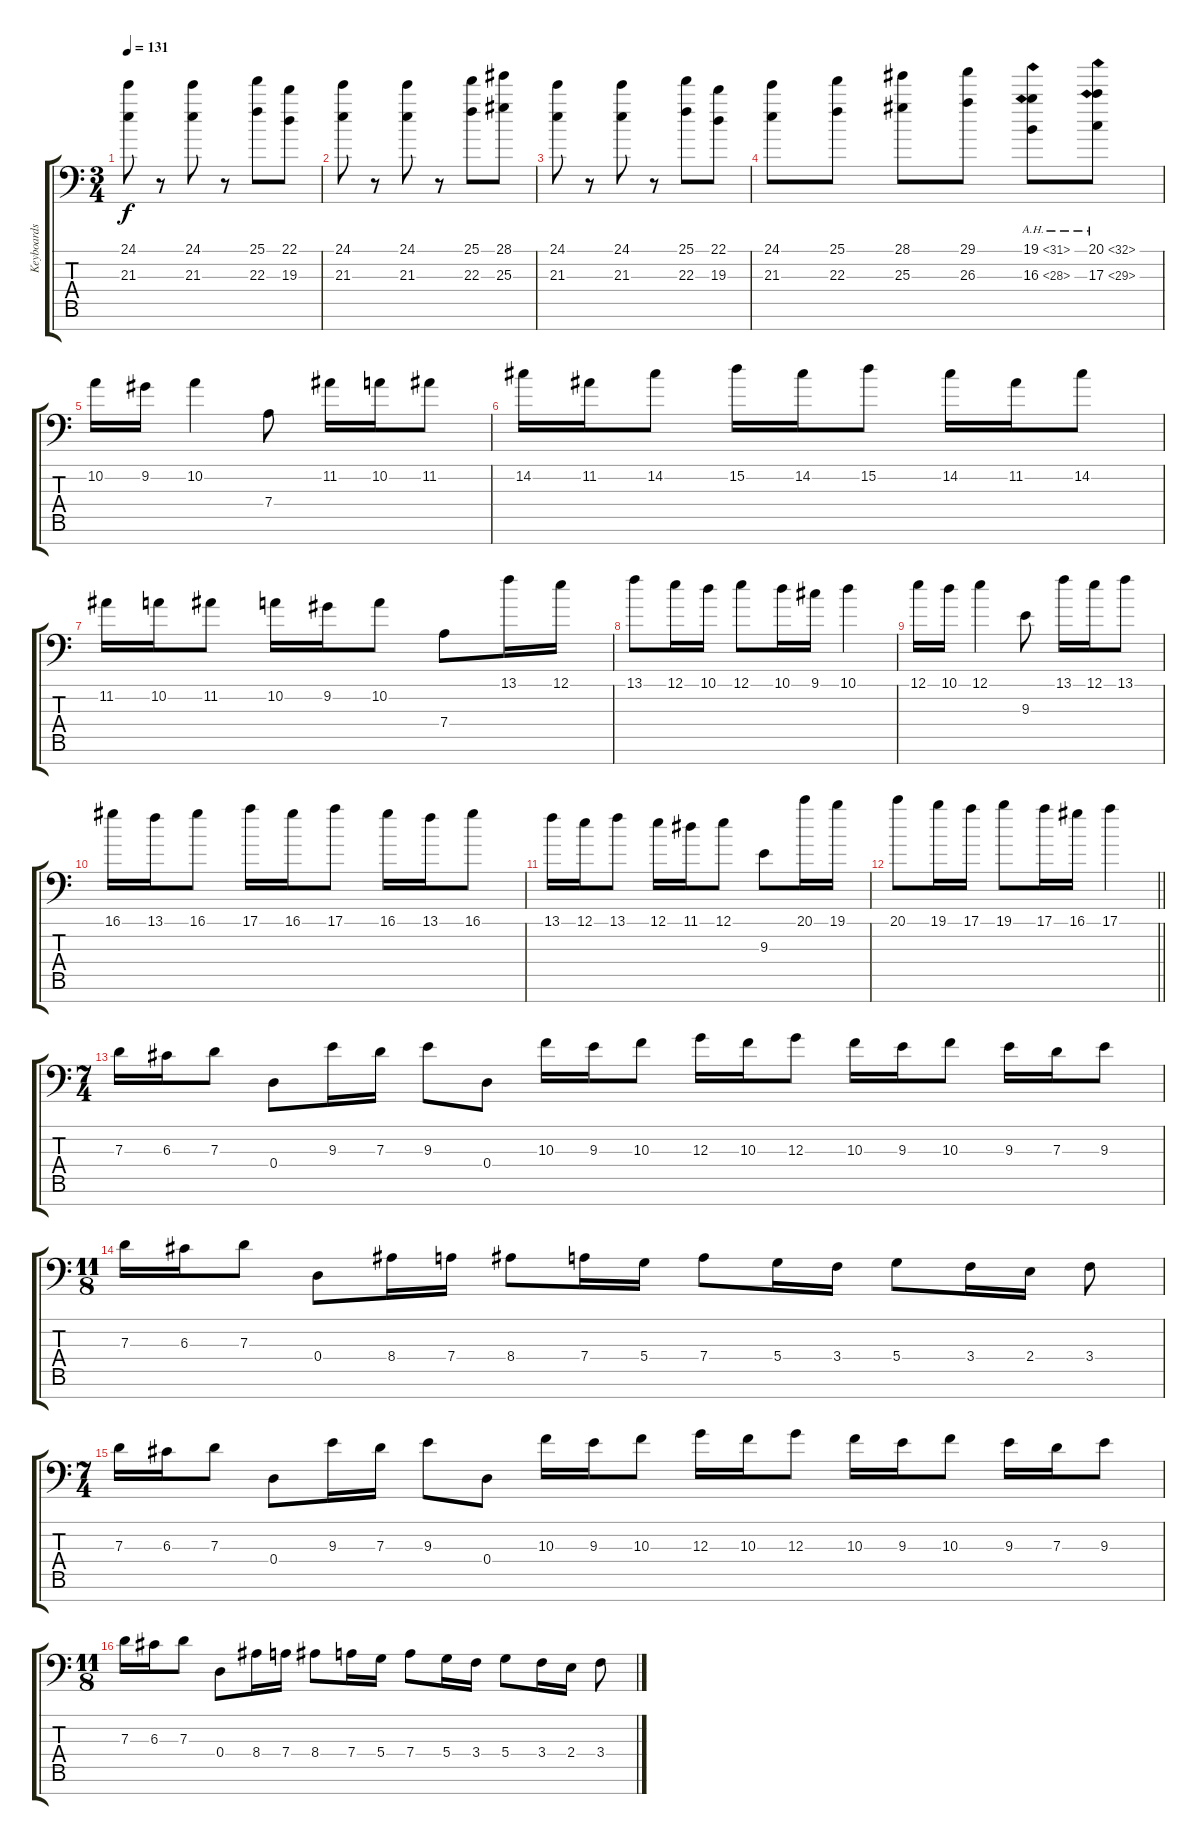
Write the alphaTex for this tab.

\track ("Keyboards 1" "Keyboards ") {instrument rockorgan}
\staff {score tabs}
\tuning (E4 B3 G3 D3 A2 E2 A1) {hide}
\ts (3 4)
\tempo 131
\clef f4
\ks c
(24.1 21.3).8{dy f} r.8 (24.1 21.3).8 r.8 (25.1 22.3).8 (22.1 19.3).8 |
(24.1 21.3).8 r.8 (24.1 21.3).8 r.8 (25.1 22.3).8 (28.1 25.3).8 |
(24.1 21.3).8 r.8 (24.1 21.3).8 r.8 (25.1 22.3).8 (22.1 19.3).8 |
(24.1 21.3).8 (25.1 22.3).8 (28.1 25.3).8 (29.1 26.3).8 (19.1{ah 12} 16.3{ah 12}).8 (20.1{ah 12} 17.3{ah 12}).8 |
10.2.16 9.2.16 10.2.4 7.4.8 11.2.16 10.2.16 11.2.8 |
14.2.16 11.2.16 14.2.8 15.2.16 14.2.16 15.2.8 14.2.16 11.2.16 14.2.8 |
11.2.16 10.2.16 11.2.8 10.2.16 9.2.16 10.2.8 7.4.8 13.1.16 12.1.16 |
13.1.8 12.1.16 10.1.16 12.1.8 10.1.16 9.1.16 10.1.4 |
12.1.16 10.1.16 12.1.4 9.3.8 13.1.16 12.1.16 13.1.8 |
16.1.16 13.1.16 16.1.8 17.1.16 16.1.16 17.1.8 16.1.16 13.1.16 16.1.8 |
13.1.16 12.1.16 13.1.8 12.1.16 11.1.16 12.1.8 9.3.8 20.1.16 19.1.16 |
\barLineRight lightlight
20.1.8 19.1.16 17.1.16 19.1.8 17.1.16 16.1.16 17.1.4 |
\ts (7 4)
7.3.16{volume 6 balance 2 instrument lead1square} 6.3.16 7.3.8 0.4.8 9.3.16 7.3.16 9.3.8 0.4.8 10.3.16 9.3.16 10.3.8 12.3.16 10.3.16 12.3.8 10.3.16 9.3.16 10.3.8 9.3.16 7.3.16 9.3.8 |
\ts (11 8)
7.3.16 6.3.16 7.3.8 0.4.8 8.4.16 7.4.16 8.4.8 7.4.16 5.4.16 7.4.8 5.4.16 3.4.16 5.4.8 3.4.16 2.4.16 3.4.8 |
\ts (7 4)
7.3.16 6.3.16 7.3.8 0.4.8 9.3.16 7.3.16 9.3.8 0.4.8 10.3.16 9.3.16 10.3.8 12.3.16 10.3.16 12.3.8 10.3.16 9.3.16 10.3.8 9.3.16 7.3.16 9.3.8 |
\ts (11 8)
7.3.16 6.3.16 7.3.8 0.4.8 8.4.16 7.4.16 8.4.8 7.4.16 5.4.16 7.4.8 5.4.16 3.4.16 5.4.8 3.4.16 2.4.16 3.4.8
